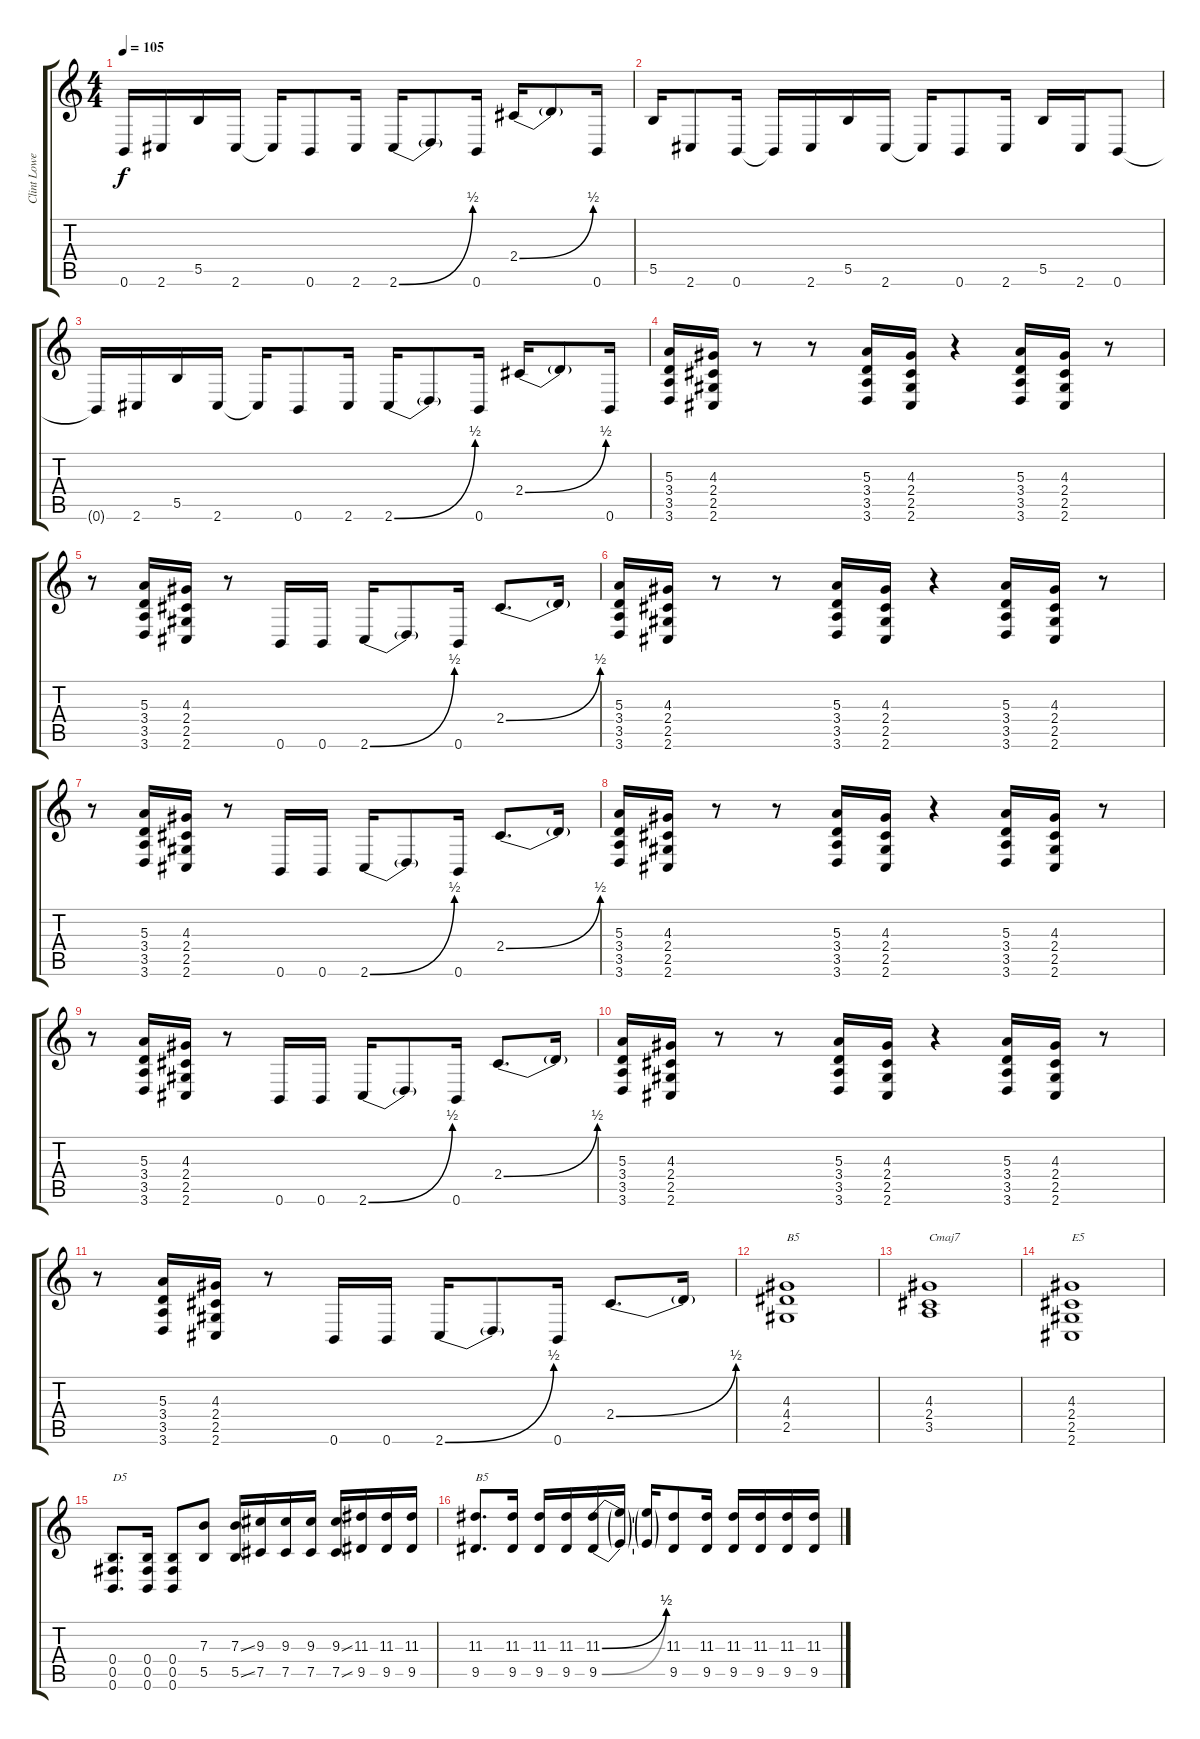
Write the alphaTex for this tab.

\track ("Clint Lowery - Guitar 1" "Clint Lowe") {instrument distortionguitar}
\staff {score tabs}
\tuning (Db4 Ab3 E3 B2 Gb2 B1) {hide}
\ts (4 4)
\tempo 105
\clef g2
\ks c
0.6{t}.16{dy f} 2.6.16 5.5.16 2.6.16 2.6{t}.16 0.6.8 2.6.16 2.6{be (bend 0 0 60 2)}.16 2.6{t}.8 0.6.16 2.4{be (bend 0 0 60 2)}.16 2.4{t}.8 0.6.16 |
5.5.16 2.6.8 0.6.16 0.6{t}.16 2.6.16 5.5.16 2.6.16 2.6{t}.16 0.6.8 2.6.16 5.5.16 2.6.16 0.6.8 |
0.6{t}.16 2.6.16 5.5.16 2.6.16 2.6{t}.16 0.6.8 2.6.16 2.6{be (bend 0 0 60 2)}.16 2.6{t}.8 0.6.16 2.4{be (bend 0 0 60 2)}.16 2.4{t}.8 0.6.16 |
(5.3 3.4 3.5 3.6).16 (4.3 2.4 2.5 2.6).16 r.8 r.8 (5.3 3.4 3.5 3.6).16 (4.3 2.4 2.5 2.6).16 r.4 (5.3 3.4 3.5 3.6).16 (4.3 2.4 2.5 2.6).16 r.8 |
r.8 (5.3 3.4 3.5 3.6).16 (4.3 2.4 2.5 2.6).16 r.8 0.6.16 0.6.16 2.6{be (bend 0 0 60 2)}.16 2.6{t}.8 0.6.16 2.4{be (bend 0 0 60 2)}.8{d} 2.4{t}.16 |
(5.3 3.4 3.5 3.6).16 (4.3 2.4 2.5 2.6).16 r.8 r.8 (5.3 3.4 3.5 3.6).16 (4.3 2.4 2.5 2.6).16 r.4 (5.3 3.4 3.5 3.6).16 (4.3 2.4 2.5 2.6).16 r.8 |
r.8 (5.3 3.4 3.5 3.6).16 (4.3 2.4 2.5 2.6).16 r.8 0.6.16 0.6.16 2.6{be (bend 0 0 60 2)}.16 2.6{t}.8 0.6.16 2.4{be (bend 0 0 60 2)}.8{d} 2.4{t}.16 |
(5.3 3.4 3.5 3.6).16 (4.3 2.4 2.5 2.6).16 r.8 r.8 (5.3 3.4 3.5 3.6).16 (4.3 2.4 2.5 2.6).16 r.4 (5.3 3.4 3.5 3.6).16 (4.3 2.4 2.5 2.6).16 r.8 |
r.8 (5.3 3.4 3.5 3.6).16 (4.3 2.4 2.5 2.6).16 r.8 0.6.16 0.6.16 2.6{be (bend 0 0 60 2)}.16 2.6{t}.8 0.6.16 2.4{be (bend 0 0 60 2)}.8{d} 2.4{t}.16 |
(5.3 3.4 3.5 3.6).16 (4.3 2.4 2.5 2.6).16 r.8 r.8 (5.3 3.4 3.5 3.6).16 (4.3 2.4 2.5 2.6).16 r.4 (5.3 3.4 3.5 3.6).16 (4.3 2.4 2.5 2.6).16 r.8 |
r.8 (5.3 3.4 3.5 3.6).16 (4.3 2.4 2.5 2.6).16 r.8 0.6.16 0.6.16 2.6{be (bend 0 0 60 2)}.16 2.6{t}.8 0.6.16 2.4{be (bend 0 0 60 2)}.8{d} 2.4{t}.16 |
(4.3 4.4 2.5).1{txt "B5"} |
(4.3 2.4 3.5).1{txt "Cmaj7"} |
(4.3 2.4 2.5 2.6).1{txt "E5"} |
(0.4 0.5 0.6).8{d txt "D5"} (0.4 0.5 0.6).16 (0.4 0.5 0.6).8 (7.3 5.5).8 (7.3{ss} 5.5{ss}).16 (9.3 7.5).16 (9.3 7.5).16 (9.3 7.5).16 (9.3{ss} 7.5{ss}).16 (11.3 9.5).16 (11.3 9.5).16 (11.3 9.5).16 |
(11.3 9.5).8{d txt "B5"} (11.3 9.5).16 (11.3 9.5).16 (11.3 9.5).16 (11.3{be (bend 0 0 60 2)} 9.5{be (bend 0 0 60 2)}).16 (11.3{t} 9.5{t}).16 (11.3{t} 9.5{t}).16 (11.3 9.5).8 (11.3 9.5).16 (11.3 9.5).16 (11.3 9.5).16 (11.3 9.5).16 (11.3 9.5).16
